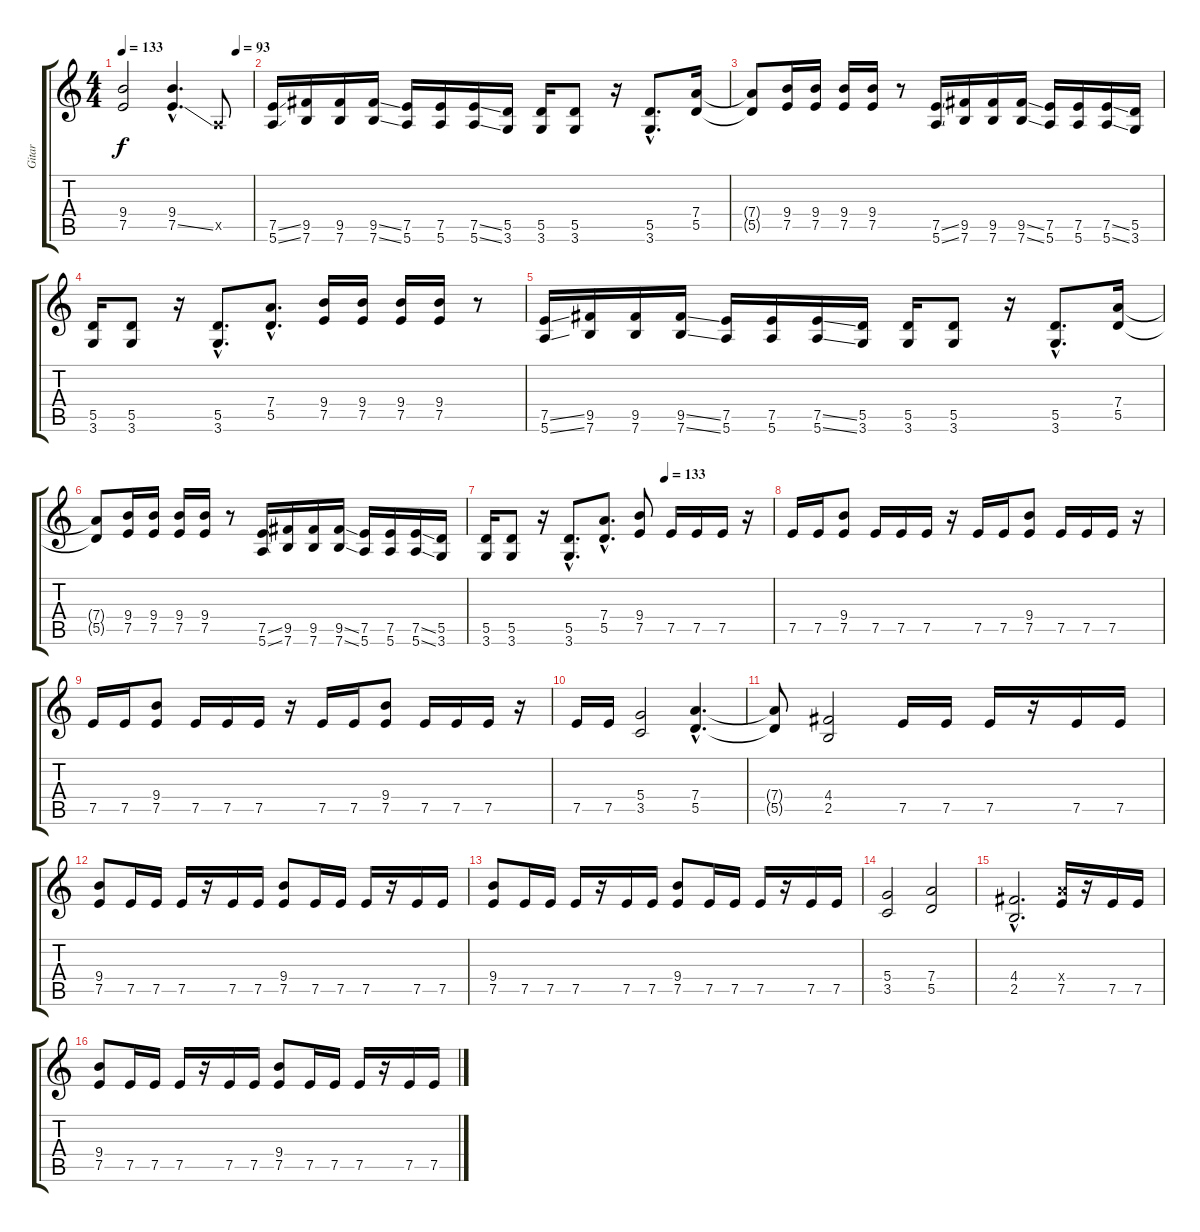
\track ("Gitar" "Gitar") {instrument distortionguitar}
\staff {score tabs}
\tuning (E4 B3 G3 D3 A2 E2) {hide}
\ts (4 4)
\tempo 133
\tempo (93 0.875)
\clef g2
\ks c
(9.4 7.5).2{dy f} (9.4{hac} 7.5{ss hac}).4{d} 0.5{x}.8 |
(7.5{ss} 5.6{ss}).16 (9.5 7.6).16 (9.5 7.6).16 (9.5{ss} 7.6{ss}).16 (7.5 5.6).16 (7.5 5.6).16 (7.5{ss} 5.6{ss}).16 (5.5 3.6).16 (5.5 3.6).16 (5.5 3.6).8 r.16 (5.5{hac} 3.6{hac}).8{d} (7.4 5.5).16 |
(7.4{t} 5.5{t}).8 (9.4 7.5).16 (9.4 7.5).16 (9.4 7.5).16 (9.4 7.5).16 r.8 (7.5{ss} 5.6{ss}).16 (9.5 7.6).16 (9.5 7.6).16 (9.5{ss} 7.6{ss}).16 (7.5 5.6).16 (7.5 5.6).16 (7.5{ss} 5.6{ss}).16 (5.5 3.6).16 |
(5.5 3.6).16 (5.5 3.6).8 r.16 (5.5{hac} 3.6{hac}).8{d} (7.4{hac} 5.5{hac}).8{d} (9.4 7.5).16 (9.4 7.5).16 (9.4 7.5).16 (9.4 7.5).16 r.8 |
(7.5{ss} 5.6{ss}).16 (9.5 7.6).16 (9.5 7.6).16 (9.5{ss} 7.6{ss}).16 (7.5 5.6).16 (7.5 5.6).16 (7.5{ss} 5.6{ss}).16 (5.5 3.6).16 (5.5 3.6).16 (5.5 3.6).8 r.16 (5.5{hac} 3.6{hac}).8{d} (7.4 5.5).16 |
(7.4{t} 5.5{t}).8 (9.4 7.5).16 (9.4 7.5).16 (9.4 7.5).16 (9.4 7.5).16 r.8 (7.5{ss} 5.6{ss}).16 (9.5 7.6).16 (9.5 7.6).16 (9.5{ss} 7.6{ss}).16 (7.5 5.6).16 (7.5 5.6).16 (7.5{ss} 5.6{ss}).16 (5.5 3.6).16 |
\tempo (133 0.625)
(5.5 3.6).16 (5.5 3.6).8 r.16 (5.5{hac} 3.6{hac}).8{d} (7.4{hac} 5.5{hac}).8{d} (9.4 7.5).8 7.5.16 7.5.16 7.5.16 r.16 |
7.5.16 7.5.16 (9.4 7.5).8 7.5.16 7.5.16 7.5.16 r.16 7.5.16 7.5.16 (9.4 7.5).8 7.5.16 7.5.16 7.5.16 r.16 |
7.5.16 7.5.16 (9.4 7.5).8 7.5.16 7.5.16 7.5.16 r.16 7.5.16 7.5.16 (9.4 7.5).8 7.5.16 7.5.16 7.5.16 r.16 |
7.5.16 7.5.16 (5.4 3.5).2 (7.4{hac} 5.5{hac}).4{d} |
(7.4{t} 5.5{t}).8 (4.4 2.5).2 7.5.16 7.5.16 7.5.16 r.16 7.5.16 7.5.16 |
(9.4 7.5).8 7.5.16 7.5.16 7.5.16 r.16 7.5.16 7.5.16 (9.4 7.5).8 7.5.16 7.5.16 7.5.16 r.16 7.5.16 7.5.16 |
(9.4 7.5).8 7.5.16 7.5.16 7.5.16 r.16 7.5.16 7.5.16 (9.4 7.5).8 7.5.16 7.5.16 7.5.16 r.16 7.5.16 7.5.16 |
(5.4 3.5).2 (7.4 5.5).2 |
(4.4{hac} 2.5{hac}).2{d} (7.4{x} 7.5).16 r.16 7.5.16 7.5.16 |
(9.4 7.5).8 7.5.16 7.5.16 7.5.16 r.16 7.5.16 7.5.16 (9.4 7.5).8 7.5.16 7.5.16 7.5.16 r.16 7.5.16 7.5.16
